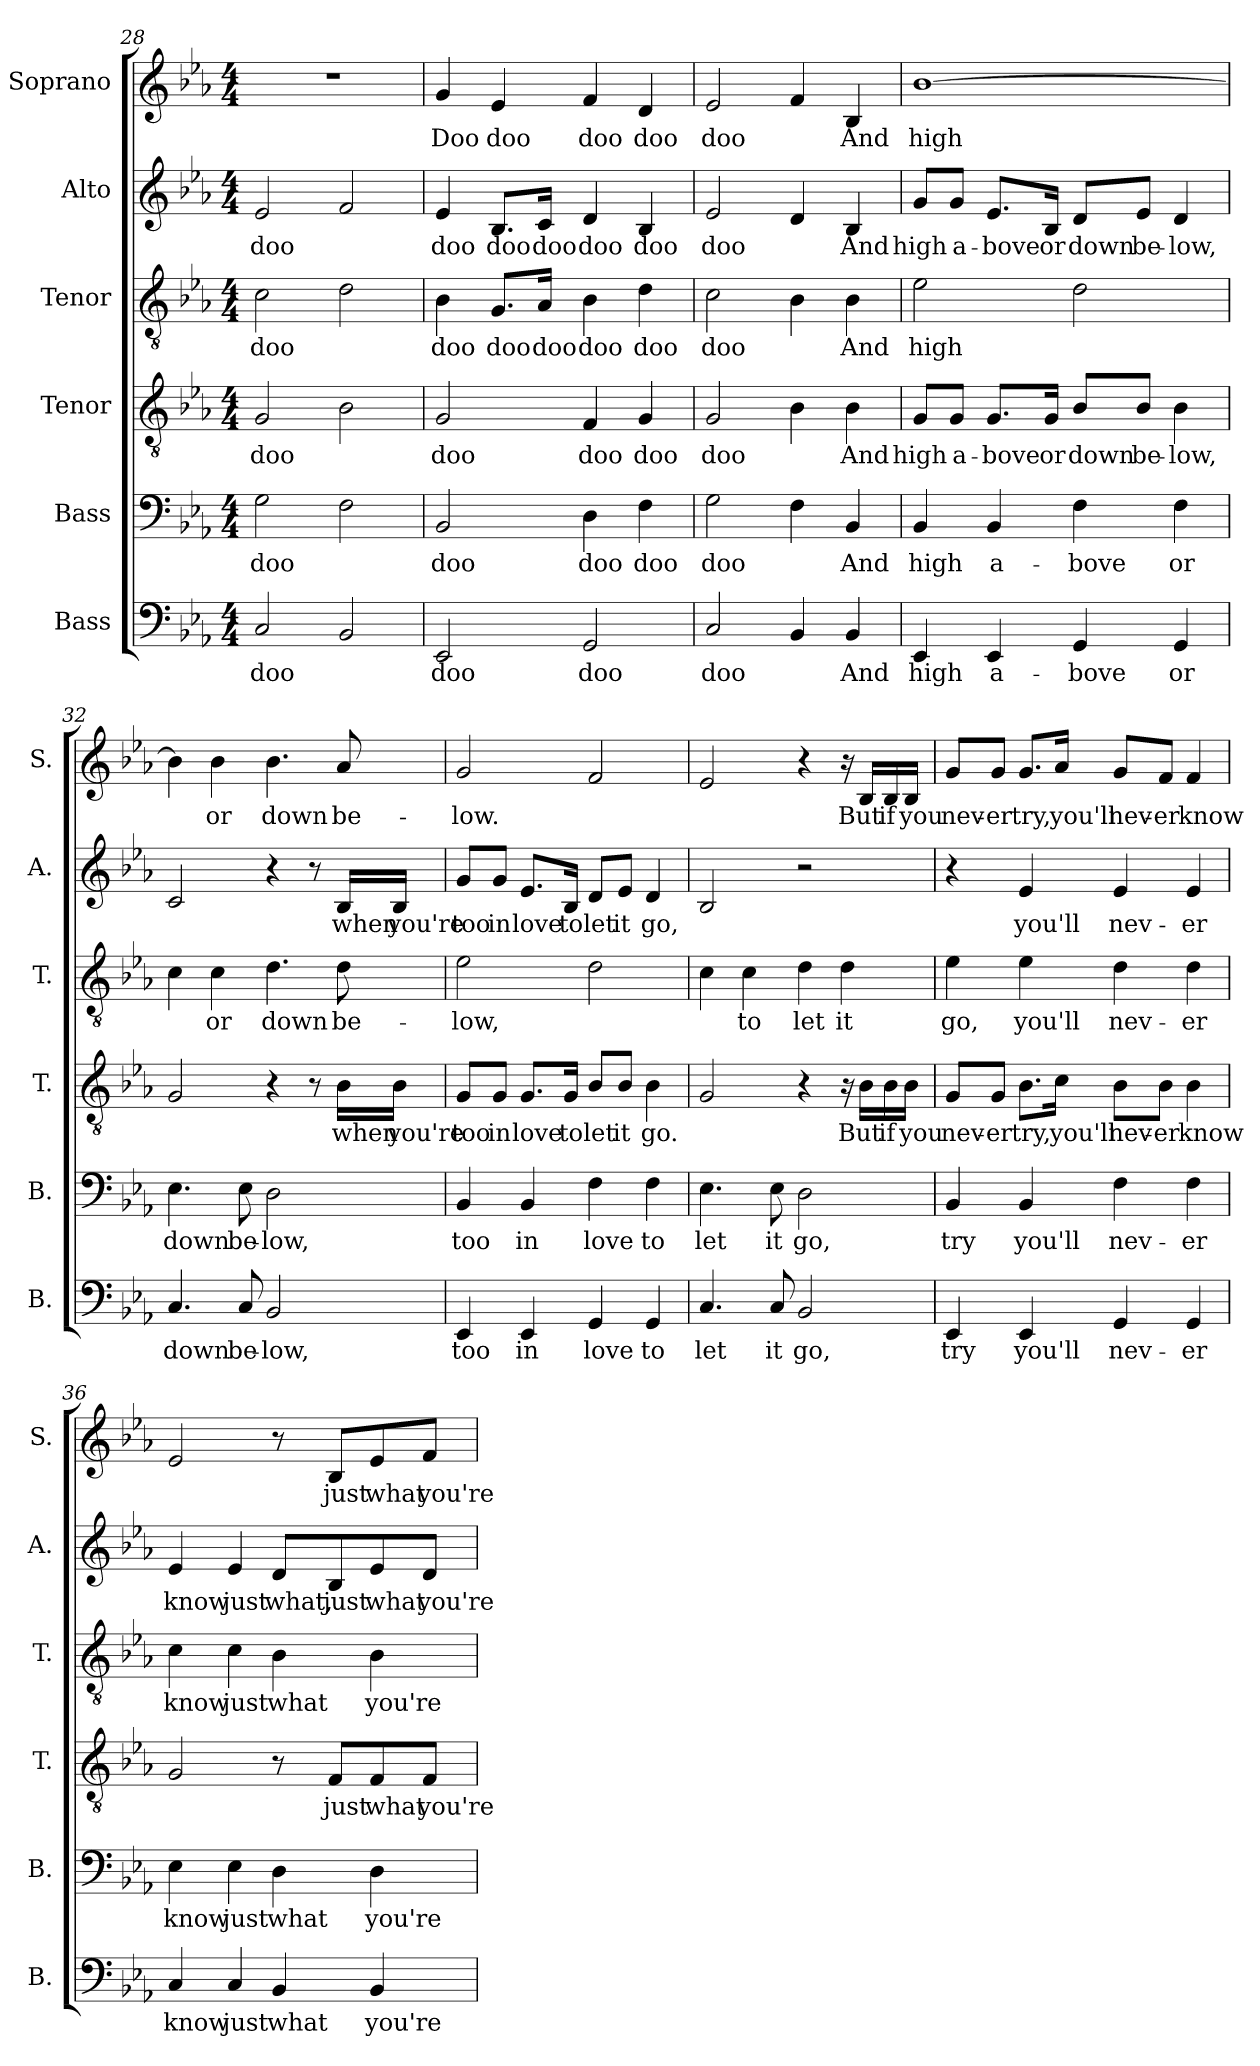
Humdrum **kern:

**kern	**text	**kern	**text	**kern	**text	**kern	**text	**kern	**text	**kern	**text
*part6	*part6	*part5	*part5	*part4	*part4	*part3	*part3	*part2	*part2	*part1	*part1
*staff6	*staff6	*staff5	*staff5	*staff4	*staff4	*staff3	*staff3	*staff2	*staff2	*staff1	*staff1
*I"Bass	*	*I"Bass	*	*I"Tenor	*	*I"Tenor	*	*I"Alto	*	*I"Soprano	*
*I'B.	*	*I'B.	*	*I'T.	*	*I'T.	*	*I'A.	*	*I'S.	*
*clefF4	*	*clefF4	*	*clefGv2	*	*clefGv2	*	*clefG2	*	*clefG2	*
*k[b-e-a-]	*	*k[b-e-a-]	*	*k[b-e-a-]	*	*k[b-e-a-]	*	*k[b-e-a-]	*	*k[b-e-a-]	*
*M4/4	*	*M4/4	*	*M4/4	*	*M4/4	*	*M4/4	*	*M4/4	*
=28	=28	=28	=28	=28	=28	=28	=28	=28	=28	=28	=28
!	!LO:LY:b	!	!LO:LY:b	!	!LO:LY:b	!	!LO:LY:b	!	!LO:LY:b	!	!
2C/	doo	2G\	doo	2G/	doo	2c\	doo	2e-/	doo	1r	.
2BB-/	.	2F\	.	2B-\	.	2d\	.	2f/	.	.	.
=29	=29	=29	=29	=29	=29	=29	=29	=29	=29	=29	=29
!	!LO:LY:b	!	!LO:LY:b	!	!LO:LY:b	!	!LO:LY:b	!	!LO:LY:b	!	!LO:LY:b
2EE-/	doo	2BB-/	doo	2G/	doo	4B-\	doo	4e-/	doo	4g/	Doo
!	!	!	!	!	!	!	!LO:LY:b	!	!LO:LY:b	!	!LO:LY:b
.	.	.	.	.	.	8.G/L	doo	8.B-/L	doo	4e-/	doo
!	!	!	!	!	!	!	!LO:LY:b	!	!LO:LY:b	!	!
.	.	.	.	.	.	16A-/Jk	doo	16c/Jk	doo	.	.
!	!LO:LY:b	!	!LO:LY:b	!	!LO:LY:b	!	!LO:LY:b	!	!LO:LY:b	!	!LO:LY:b
2GG/	doo	4D\	doo	4F/	doo	4B-\	doo	4d/	doo	4f/	doo
!	!	!	!LO:LY:b	!	!LO:LY:b	!	!LO:LY:b	!	!LO:LY:b	!	!LO:LY:b
.	.	4F\	doo	4G/	doo	4d\	doo	4B-/	doo	4d/	doo
=30	=30	=30	=30	=30	=30	=30	=30	=30	=30	=30	=30
!	!LO:LY:b	!	!LO:LY:b	!	!LO:LY:b	!	!LO:LY:b	!	!LO:LY:b	!	!LO:LY:b
2C/	doo	2G\	doo	2G/	doo	2c\	doo	2e-/	doo	2e-/	doo
4BB-/	.	4F\	.	4B-\	.	4B-\	.	4d/	.	4f/	.
!	!LO:LY:b	!	!LO:LY:b	!	!LO:LY:b	!	!LO:LY:b	!	!LO:LY:b	!	!LO:LY:b
4BB-/	And	4BB-/	And	4B-\	And	4B-\	And	4B-/	And	4B-/	And
=31	=31	=31	=31	=31	=31	=31	=31	=31	=31	=31	=31
!	!LO:LY:b	!	!LO:LY:b	!	!LO:LY:b	!	!LO:LY:b	!	!LO:LY:b	!	!LO:LY:b
4EE-/	high	4BB-/	high	8G/L	high	2e-\	high	8g/L	high	[1b-	high
!	!	!	!	!	!LO:LY:b	!	!	!	!LO:LY:b	!	!
.	.	.	.	8G/J	a-	.	.	8g/J	a-	.	.
!	!LO:LY:b	!	!LO:LY:b	!	!LO:LY:b	!	!	!	!LO:LY:b	!	!
4EE-/	a-	4BB-/	a-	8.G/L	-bove	.	.	8.e-/L	-bove	.	.
!	!	!	!	!	!LO:LY:b	!	!	!	!LO:LY:b	!	!
.	.	.	.	16G/Jk	or	.	.	16B-/Jk	or	.	.
!	!LO:LY:b	!	!LO:LY:b	!	!LO:LY:b	!	!	!	!LO:LY:b	!	!
4GG/	-bove	4F\	-bove	8B-/L	down	2d\	.	8d/L	down	.	.
!	!	!	!	!	!LO:LY:b	!	!	!	!LO:LY:b	!	!
.	.	.	.	8B-/J	be-	.	.	8e-/J	be-	.	.
!	!LO:LY:b	!	!LO:LY:b	!	!LO:LY:b	!	!	!	!LO:LY:b	!	!
4GG/	or	4F\	or	4B-\	-low,	.	.	4d/	-low,	.	.
!!LO:LB:g=z
=32	=32	=32	=32	=32	=32	=32	=32	=32	=32	=32	=32
!	!LO:LY:b	!	!LO:LY:b	!	!	!	!	!	!	!	!
4.C/	down	4.E-\	down	2G/	.	4c\	.	2c/	.	4b-\]	.
!	!	!	!	!	!	!	!LO:LY:b	!	!	!	!LO:LY:b
.	.	.	.	.	.	4c\	or	.	.	4b-\	or
!	!LO:LY:b	!	!LO:LY:b	!	!	!	!	!	!	!	!
8C/	be-	8E-\	be-	.	.	.	.	.	.	.	.
!	!LO:LY:b	!	!LO:LY:b	!	!	!	!LO:LY:b	!	!	!	!LO:LY:b
2BB-/	-low,	2D\	-low,	4r	.	4.d\	down	4r	.	4.b-\	down
.	.	.	.	8r	.	.	.	8r	.	.	.
!	!	!	!	!	!LO:LY:b	!	!LO:LY:b	!	!LO:LY:b	!	!LO:LY:b
.	.	.	.	16B-\LL	when	8d\	be-	16B-/LL	when	8a-/	be-
!	!	!	!	!	!LO:LY:b	!	!	!	!LO:LY:b	!	!
.	.	.	.	16B-\JJ	you're	.	.	16B-/JJ	you're	.	.
=33	=33	=33	=33	=33	=33	=33	=33	=33	=33	=33	=33
!	!LO:LY:b	!	!LO:LY:b	!	!LO:LY:b	!	!LO:LY:b	!	!LO:LY:b	!	!LO:LY:b
4EE-/	too	4BB-/	too	8G/L	too	2e-\	-low,	8g/L	too	2g/	-low.
!	!	!	!	!	!LO:LY:b	!	!	!	!LO:LY:b	!	!
.	.	.	.	8G/J	in	.	.	8g/J	in	.	.
!	!LO:LY:b	!	!LO:LY:b	!	!LO:LY:b	!	!	!	!LO:LY:b	!	!
4EE-/	in	4BB-/	in	8.G/L	love	.	.	8.e-/L	love	.	.
!	!	!	!	!	!LO:LY:b	!	!	!	!LO:LY:b	!	!
.	.	.	.	16G/Jk	to	.	.	16B-/Jk	to	.	.
!	!LO:LY:b	!	!LO:LY:b	!	!LO:LY:b	!	!	!	!LO:LY:b	!	!
4GG/	love	4F\	love	8B-/L	let	2d\	.	8d/L	let	2f/	.
!	!	!	!	!	!LO:LY:b	!	!	!	!LO:LY:b	!	!
.	.	.	.	8B-/J	it	.	.	8e-/J	it	.	.
!	!LO:LY:b	!	!LO:LY:b	!	!LO:LY:b	!	!	!	!LO:LY:b	!	!
4GG/	to	4F\	to	4B-\	go.	.	.	4d/	go,	.	.
=34	=34	=34	=34	=34	=34	=34	=34	=34	=34	=34	=34
!	!LO:LY:b	!	!LO:LY:b	!	!	!	!	!	!	!	!
4.C/	let	4.E-\	let	2G/	.	4c\	.	2B-/	.	2e-/	.
!	!	!	!	!	!	!	!LO:LY:b	!	!	!	!
.	.	.	.	.	.	4c\	to	.	.	.	.
!	!LO:LY:b	!	!LO:LY:b	!	!	!	!	!	!	!	!
8C/	it	8E-\	it	.	.	.	.	.	.	.	.
!	!LO:LY:b	!	!LO:LY:b	!	!	!	!LO:LY:b	!	!	!	!
2BB-/	go,	2D\	go,	4r	.	4d\	let	2r	.	4r	.
!	!	!	!	!	!	!	!LO:LY:b	!	!	!	!
.	.	.	.	16r	.	4d\	it	.	.	16r	.
!	!	!	!	!	!LO:LY:b	!	!	!	!	!	!LO:LY:b
.	.	.	.	16B-\LL	But	.	.	.	.	16B-/LL	But
!	!	!	!	!	!LO:LY:b	!	!	!	!	!	!LO:LY:b
.	.	.	.	16B-\	if	.	.	.	.	16B-/	if
!	!	!	!	!	!LO:LY:b	!	!	!	!	!	!LO:LY:b
.	.	.	.	16B-\JJ	you	.	.	.	.	16B-/JJ	you
=35	=35	=35	=35	=35	=35	=35	=35	=35	=35	=35	=35
!	!LO:LY:b	!	!LO:LY:b	!	!LO:LY:b	!	!LO:LY:b	!	!	!	!LO:LY:b
4EE-/	try	4BB-/	try	8G/L	nev-	4e-\	go,	4r	.	8g/L	nev-
!	!	!	!	!	!LO:LY:b	!	!	!	!	!	!LO:LY:b
.	.	.	.	8G/J	-er	.	.	.	.	8g/J	-er
!	!LO:LY:b	!	!LO:LY:b	!	!LO:LY:b	!	!LO:LY:b	!	!LO:LY:b	!	!LO:LY:b
4EE-/	you'll	4BB-/	you'll	8.B-\L	try,	4e-\	you'll	4e-/	you'll	8.g/L	try,
!	!	!	!	!	!LO:LY:b	!	!	!	!	!	!LO:LY:b
.	.	.	.	16c\Jk	you'll	.	.	.	.	16a-/Jk	you'll
!	!LO:LY:b	!	!LO:LY:b	!	!LO:LY:b	!	!LO:LY:b	!	!LO:LY:b	!	!LO:LY:b
4GG/	nev-	4F\	nev-	8B-\L	nev-	4d\	nev-	4e-/	nev-	8g/L	nev-
!	!	!	!	!	!LO:LY:b	!	!	!	!	!	!LO:LY:b
.	.	.	.	8B-\J	-er	.	.	.	.	8f/J	-er
!	!LO:LY:b	!	!LO:LY:b	!	!LO:LY:b	!	!LO:LY:b	!	!LO:LY:b	!	!LO:LY:b
4GG/	-er	4F\	-er	4B-\	know	4d\	-er	4e-/	-er	4f/	know
!!LO:PB:g=z
=36	=36	=36	=36	=36	=36	=36	=36	=36	=36	=36	=36
!	!LO:LY:b	!	!LO:LY:b	!	!	!	!LO:LY:b	!	!LO:LY:b	!	!
4C/	know	4E-\	know	2G/	.	4c\	know	4e-/	know	2e-/	.
!	!LO:LY:b	!	!LO:LY:b	!	!	!	!LO:LY:b	!	!LO:LY:b	!	!
4C/	just	4E-\	just	.	.	4c\	just	4e-/	just	.	.
!	!LO:LY:b	!	!LO:LY:b	!	!	!	!LO:LY:b	!	!LO:LY:b	!	!
4BB-/	what	4D\	what	8r	.	4B-\	what	8d/L	what,	8r	.
!	!	!	!	!	!LO:LY:b	!	!	!	!LO:LY:b	!	!LO:LY:b
.	.	.	.	8F/L	just	.	.	8B-/	just	8B-/L	just
!	!LO:LY:b	!	!LO:LY:b	!	!LO:LY:b	!	!LO:LY:b	!	!LO:LY:b	!	!LO:LY:b
4BB-/	you're	4D\	you're	8F/	what	4B-\	you're	8e-/	what	8e-/	what
!	!	!	!	!	!LO:LY:b	!	!	!	!LO:LY:b	!	!LO:LY:b
.	.	.	.	8F/J	you're	.	.	8d/J	you're	8f/J	you're
=	=	=	=	=	=	=	=	=	=	=	=
*-	*-	*-	*-	*-	*-	*-	*-	*-	*-	*-	*-
